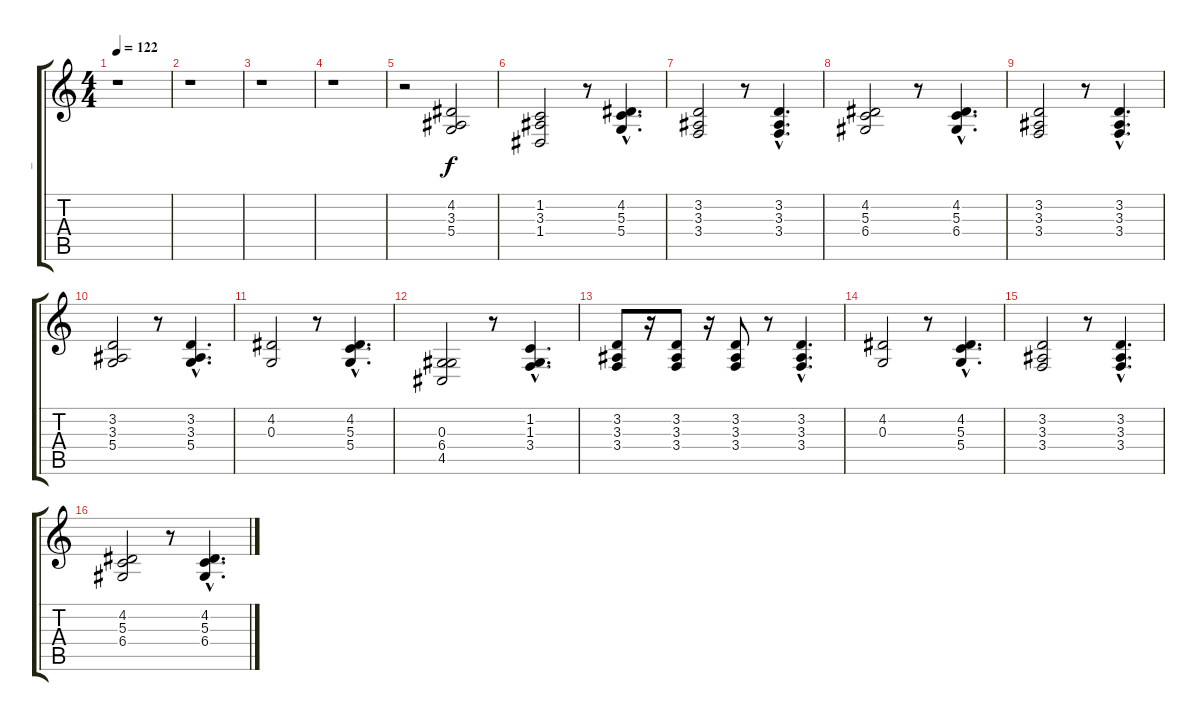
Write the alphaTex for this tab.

\track ("_" "_") {instrument fx7echoes}
\staff {score tabs}
\tuning (E4 B3 G3 D3 A2 E2) {hide}
\ts (4 4)
\tempo 122
\clef g2
\ks c
r.1{dy ff} |
r.1 |
r.1 |
r.1 |
r.2 (4.2 3.3 5.4).2{dy f} |
(1.2 3.3 1.4).2 r.8 (4.2{hac} 5.3{hac} 5.4{hac}).4{d} |
(3.2 3.3 3.4).2 r.8 (3.2{hac} 3.3{hac} 3.4{hac}).4{d} |
(4.2 5.3 6.4).2 r.8 (4.2{hac} 5.3{hac} 6.4{hac}).4{d} |
(3.2 3.3 3.4).2 r.8 (3.2{hac} 3.3{hac} 3.4{hac}).4{d} |
(3.2 3.3 5.4).2 r.8 (3.2{hac} 3.3{hac} 5.4{hac}).4{d} |
(4.2 0.3).2 r.8 (4.2{hac} 5.3{hac} 5.4{hac}).4{d} |
(0.3 6.4 4.5).2 r.8 (1.2{hac} 1.3{hac} 3.4{hac}).4{d} |
(3.2 3.3 3.4).8 r.16 (3.2 3.3 3.4).8 r.16 (3.2 3.3 3.4).8 r.8 (3.2{hac} 3.3{hac} 3.4{hac}).4{d} |
(4.2 0.3).2 r.8 (4.2{hac} 5.3{hac} 5.4{hac}).4{d} |
(3.2 3.3 3.4).2 r.8 (3.2{hac} 3.3{hac} 3.4{hac}).4{d} |
(4.2 5.3 6.4).2 r.8 (4.2{hac} 5.3{hac} 6.4{hac}).4{d}
